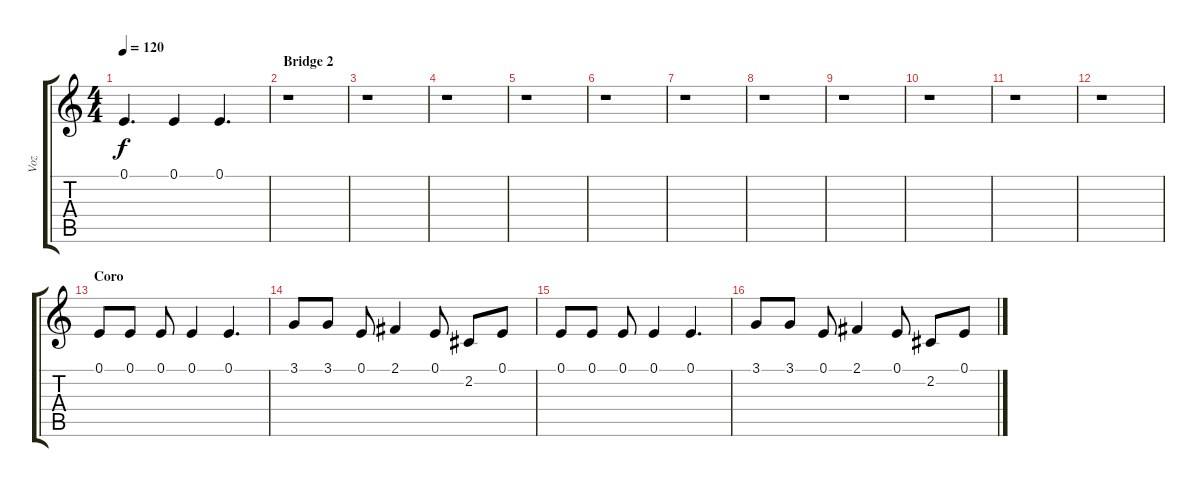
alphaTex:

\track ("Voz" "Voz") {instrument bassoon}
\staff {score tabs}
\tuning (E4 B3 G3 D3 A2 E2) {hide}
\ts (4 4)
\tempo 120
\clef g2
\ks c
0.1.4{d dy f} 0.1.4 0.1.4{d} |
\section ("" "Bridge 2")
r.1 |
r.1 |
r.1 |
r.1 |
r.1 |
r.1 |
r.1 |
r.1 |
r.1 |
r.1 |
r.1 |
\section ("" "Coro ")
0.1.8 0.1.8 0.1.8 0.1.4 0.1.4{d} |
3.1.8 3.1.8 0.1.8 2.1.4 0.1.8 2.2.8 0.1.8 |
0.1.8 0.1.8 0.1.8 0.1.4 0.1.4{d} |
3.1.8 3.1.8 0.1.8 2.1.4 0.1.8 2.2.8 0.1.8
